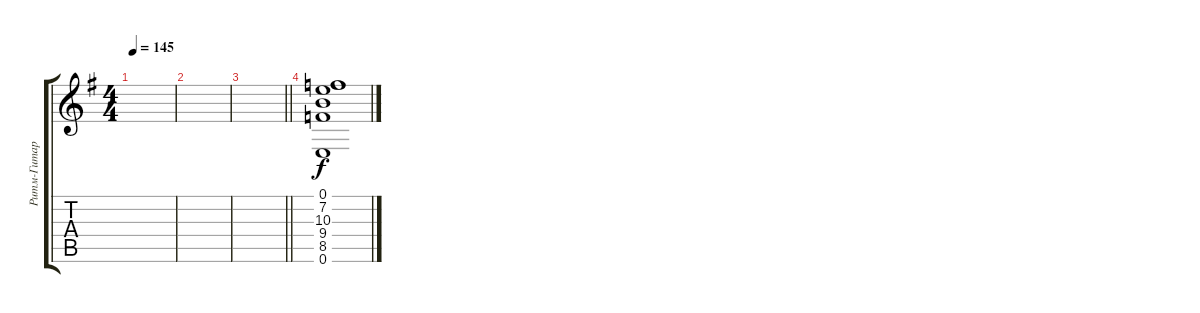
\track ("Ритм-Гитара (Перебор)" "Ритм-Гитар") {instrument acousticguitarnylon}
\staff {score tabs}
\tuning (E4 B3 G3 D3 A2 E2) {hide}
\ts (4 4)
\tempo 145
\clef g2
\ks eminor
|
|
\barLineRight lightlight
|
(0.1 7.2 10.3 9.4 8.5 0.6).1
